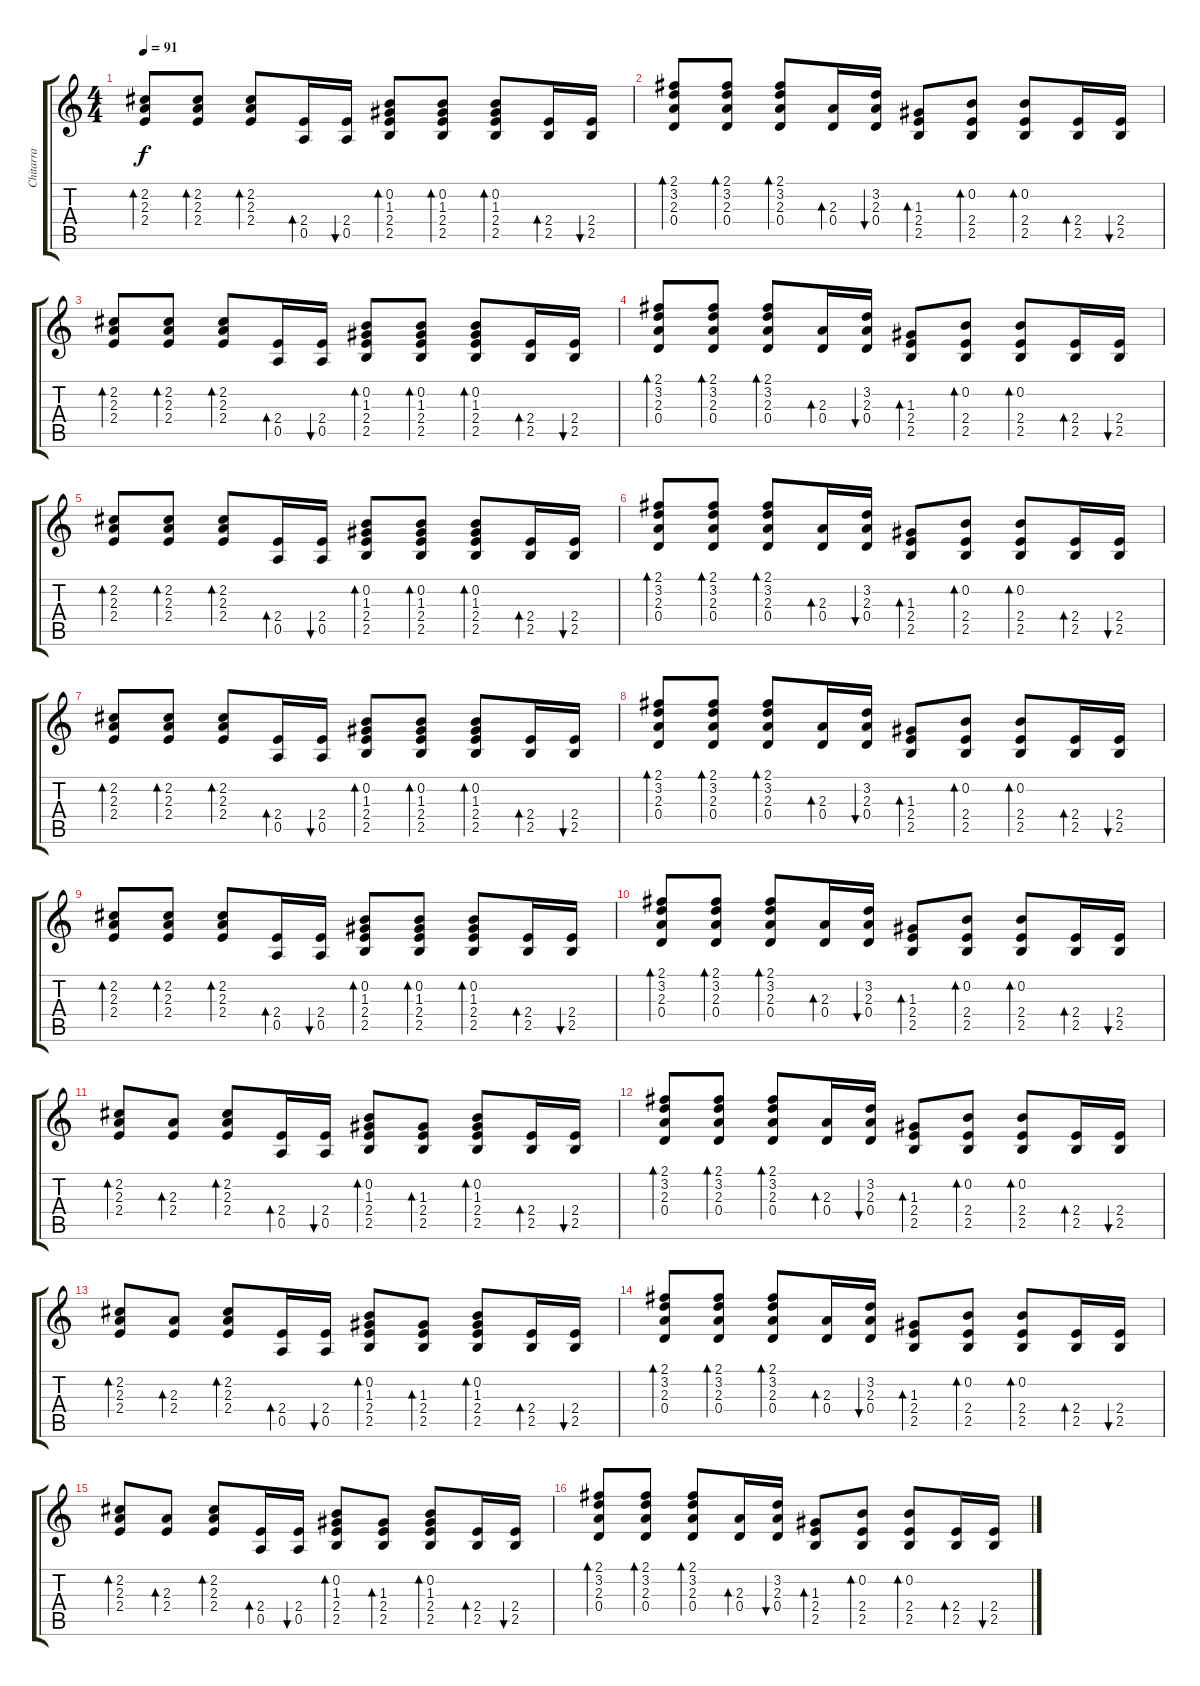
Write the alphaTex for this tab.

\track ("Chitarra" "Chitarra") {instrument acousticguitarsteel}
\staff {score tabs}
\tuning (E4 B3 G3 D3 A2 E2) {hide}
\ts (4 4)
\tempo 91
\clef g2
\ks c
(2.2 2.3 2.4).8{bd 60 dy f volume 10} (2.2 2.3 2.4).8{bd 60} (2.2 2.3 2.4).8{bd 60} (2.4 0.5).16{bd 60} (2.4 0.5).16{bu 60} (0.2 1.3 2.4 2.5).8{bd 60} (0.2 1.3 2.4 2.5).8{bd 60} (0.2 1.3 2.4 2.5).8{bd 60} (2.4 2.5).16{bd 60} (2.4 2.5).16{bu 60} |
(2.1 3.2 2.3 0.4).8{bd 60} (2.1 3.2 2.3 0.4).8{bd 60} (2.1 3.2 2.3 0.4).8{bd 60} (2.3 0.4).16{bd 60} (3.2 2.3 0.4).16{bu 60} (1.3 2.4 2.5).8{bd 60} (0.2 2.4 2.5).8{bd 60} (0.2 2.4 2.5).8{bd 60} (2.4 2.5).16{bd 60} (2.4 2.5).16{bu 60} |
(2.2 2.3 2.4).8{bd 60 volume 8} (2.2 2.3 2.4).8{bd 60} (2.2 2.3 2.4).8{bd 60} (2.4 0.5).16{bd 60} (2.4 0.5).16{bu 60} (0.2 1.3 2.4 2.5).8{bd 60} (0.2 1.3 2.4 2.5).8{bd 60} (0.2 1.3 2.4 2.5).8{bd 60} (2.4 2.5).16{bd 60} (2.4 2.5).16{bu 60} |
(2.1 3.2 2.3 0.4).8{bd 60} (2.1 3.2 2.3 0.4).8{bd 60} (2.1 3.2 2.3 0.4).8{bd 60} (2.3 0.4).16{bd 60} (3.2 2.3 0.4).16{bu 60} (1.3 2.4 2.5).8{bd 60} (0.2 2.4 2.5).8{bd 60} (0.2 2.4 2.5).8{bd 60} (2.4 2.5).16{bd 60} (2.4 2.5).16{bu 60} |
(2.2 2.3 2.4).8{bd 60} (2.2 2.3 2.4).8{bd 60} (2.2 2.3 2.4).8{bd 60} (2.4 0.5).16{bd 60} (2.4 0.5).16{bu 60} (0.2 1.3 2.4 2.5).8{bd 60} (0.2 1.3 2.4 2.5).8{bd 60} (0.2 1.3 2.4 2.5).8{bd 60} (2.4 2.5).16{bd 60} (2.4 2.5).16{bu 60} |
(2.1 3.2 2.3 0.4).8{bd 60} (2.1 3.2 2.3 0.4).8{bd 60} (2.1 3.2 2.3 0.4).8{bd 60} (2.3 0.4).16{bd 60} (3.2 2.3 0.4).16{bu 60} (1.3 2.4 2.5).8{bd 60} (0.2 2.4 2.5).8{bd 60} (0.2 2.4 2.5).8{bd 60} (2.4 2.5).16{bd 60} (2.4 2.5).16{bu 60} |
(2.2 2.3 2.4).8{bd 60} (2.2 2.3 2.4).8{bd 60} (2.2 2.3 2.4).8{bd 60} (2.4 0.5).16{bd 60} (2.4 0.5).16{bu 60} (0.2 1.3 2.4 2.5).8{bd 60} (0.2 1.3 2.4 2.5).8{bd 60} (0.2 1.3 2.4 2.5).8{bd 60} (2.4 2.5).16{bd 60} (2.4 2.5).16{bu 60} |
(2.1 3.2 2.3 0.4).8{bd 60} (2.1 3.2 2.3 0.4).8{bd 60} (2.1 3.2 2.3 0.4).8{bd 60} (2.3 0.4).16{bd 60} (3.2 2.3 0.4).16{bu 60} (1.3 2.4 2.5).8{bd 60} (0.2 2.4 2.5).8{bd 60} (0.2 2.4 2.5).8{bd 60} (2.4 2.5).16{bd 60} (2.4 2.5).16{bu 60} |
(2.2 2.3 2.4).8{bd 60} (2.2 2.3 2.4).8{bd 60} (2.2 2.3 2.4).8{bd 60} (2.4 0.5).16{bd 60} (2.4 0.5).16{bu 60} (0.2 1.3 2.4 2.5).8{bd 60} (0.2 1.3 2.4 2.5).8{bd 60} (0.2 1.3 2.4 2.5).8{bd 60} (2.4 2.5).16{bd 60} (2.4 2.5).16{bu 60} |
(2.1 3.2 2.3 0.4).8{bd 60} (2.1 3.2 2.3 0.4).8{bd 60} (2.1 3.2 2.3 0.4).8{bd 60} (2.3 0.4).16{bd 60} (3.2 2.3 0.4).16{bu 60} (1.3 2.4 2.5).8{bd 60} (0.2 2.4 2.5).8{bd 60 volume 10} (0.2 2.4 2.5).8{bd 60} (2.4 2.5).16{bd 60 volume 13} (2.4 2.5).16{bu 60} |
(2.2 2.3 2.4).8{bd 60} (2.3 2.4).8{bd 60} (2.2 2.3 2.4).8{bd 60} (2.4 0.5).16{bd 60} (2.4 0.5).16{bu 60} (0.2 1.3 2.4 2.5).8{bd 60} (1.3 2.4 2.5).8{bd 60} (0.2 1.3 2.4 2.5).8{bd 60} (2.4 2.5).16{bd 60} (2.4 2.5).16{bu 60} |
(2.1 3.2 2.3 0.4).8{bd 60} (2.1 3.2 2.3 0.4).8{bd 60} (2.1 3.2 2.3 0.4).8{bd 60} (2.3 0.4).16{bd 60} (3.2 2.3 0.4).16{bu 60} (1.3 2.4 2.5).8{bd 60} (0.2 2.4 2.5).8{bd 60} (0.2 2.4 2.5).8{bd 60} (2.4 2.5).16{bd 60} (2.4 2.5).16{bu 60} |
(2.2 2.3 2.4).8{bd 60} (2.3 2.4).8{bd 60} (2.2 2.3 2.4).8{bd 60} (2.4 0.5).16{bd 60} (2.4 0.5).16{bu 60} (0.2 1.3 2.4 2.5).8{bd 60} (1.3 2.4 2.5).8{bd 60} (0.2 1.3 2.4 2.5).8{bd 60} (2.4 2.5).16{bd 60} (2.4 2.5).16{bu 60} |
(2.1 3.2 2.3 0.4).8{bd 60} (2.1 3.2 2.3 0.4).8{bd 60} (2.1 3.2 2.3 0.4).8{bd 60} (2.3 0.4).16{bd 60} (3.2 2.3 0.4).16{bu 60} (1.3 2.4 2.5).8{bd 60} (0.2 2.4 2.5).8{bd 60} (0.2 2.4 2.5).8{bd 60} (2.4 2.5).16{bd 60} (2.4 2.5).16{bu 60} |
(2.2 2.3 2.4).8{bd 60} (2.3 2.4).8{bd 60} (2.2 2.3 2.4).8{bd 60} (2.4 0.5).16{bd 60} (2.4 0.5).16{bu 60} (0.2 1.3 2.4 2.5).8{bd 60} (1.3 2.4 2.5).8{bd 60} (0.2 1.3 2.4 2.5).8{bd 60} (2.4 2.5).16{bd 60} (2.4 2.5).16{bu 60} |
(2.1 3.2 2.3 0.4).8{bd 60} (2.1 3.2 2.3 0.4).8{bd 60} (2.1 3.2 2.3 0.4).8{bd 60} (2.3 0.4).16{bd 60} (3.2 2.3 0.4).16{bu 60} (1.3 2.4 2.5).8{bd 60} (0.2 2.4 2.5).8{bd 60} (0.2 2.4 2.5).8{bd 60} (2.4 2.5).16{bd 60} (2.4 2.5).16{bu 60}
